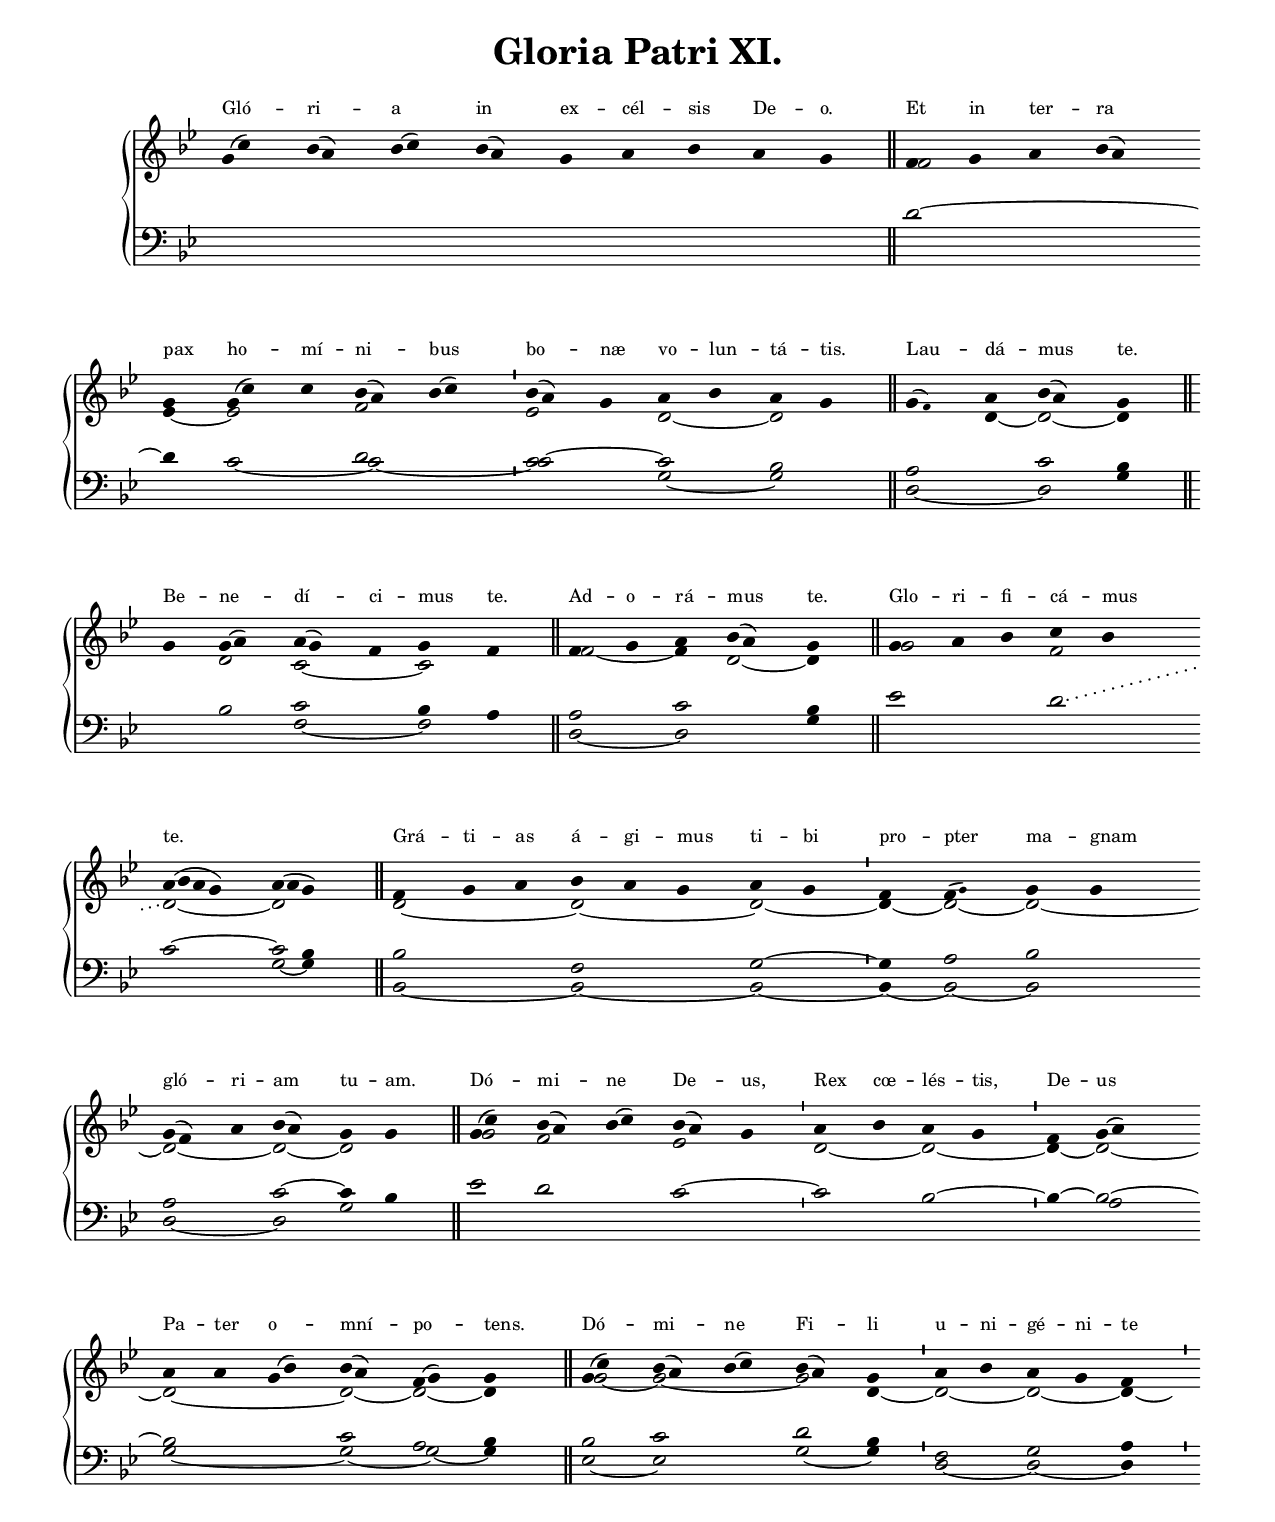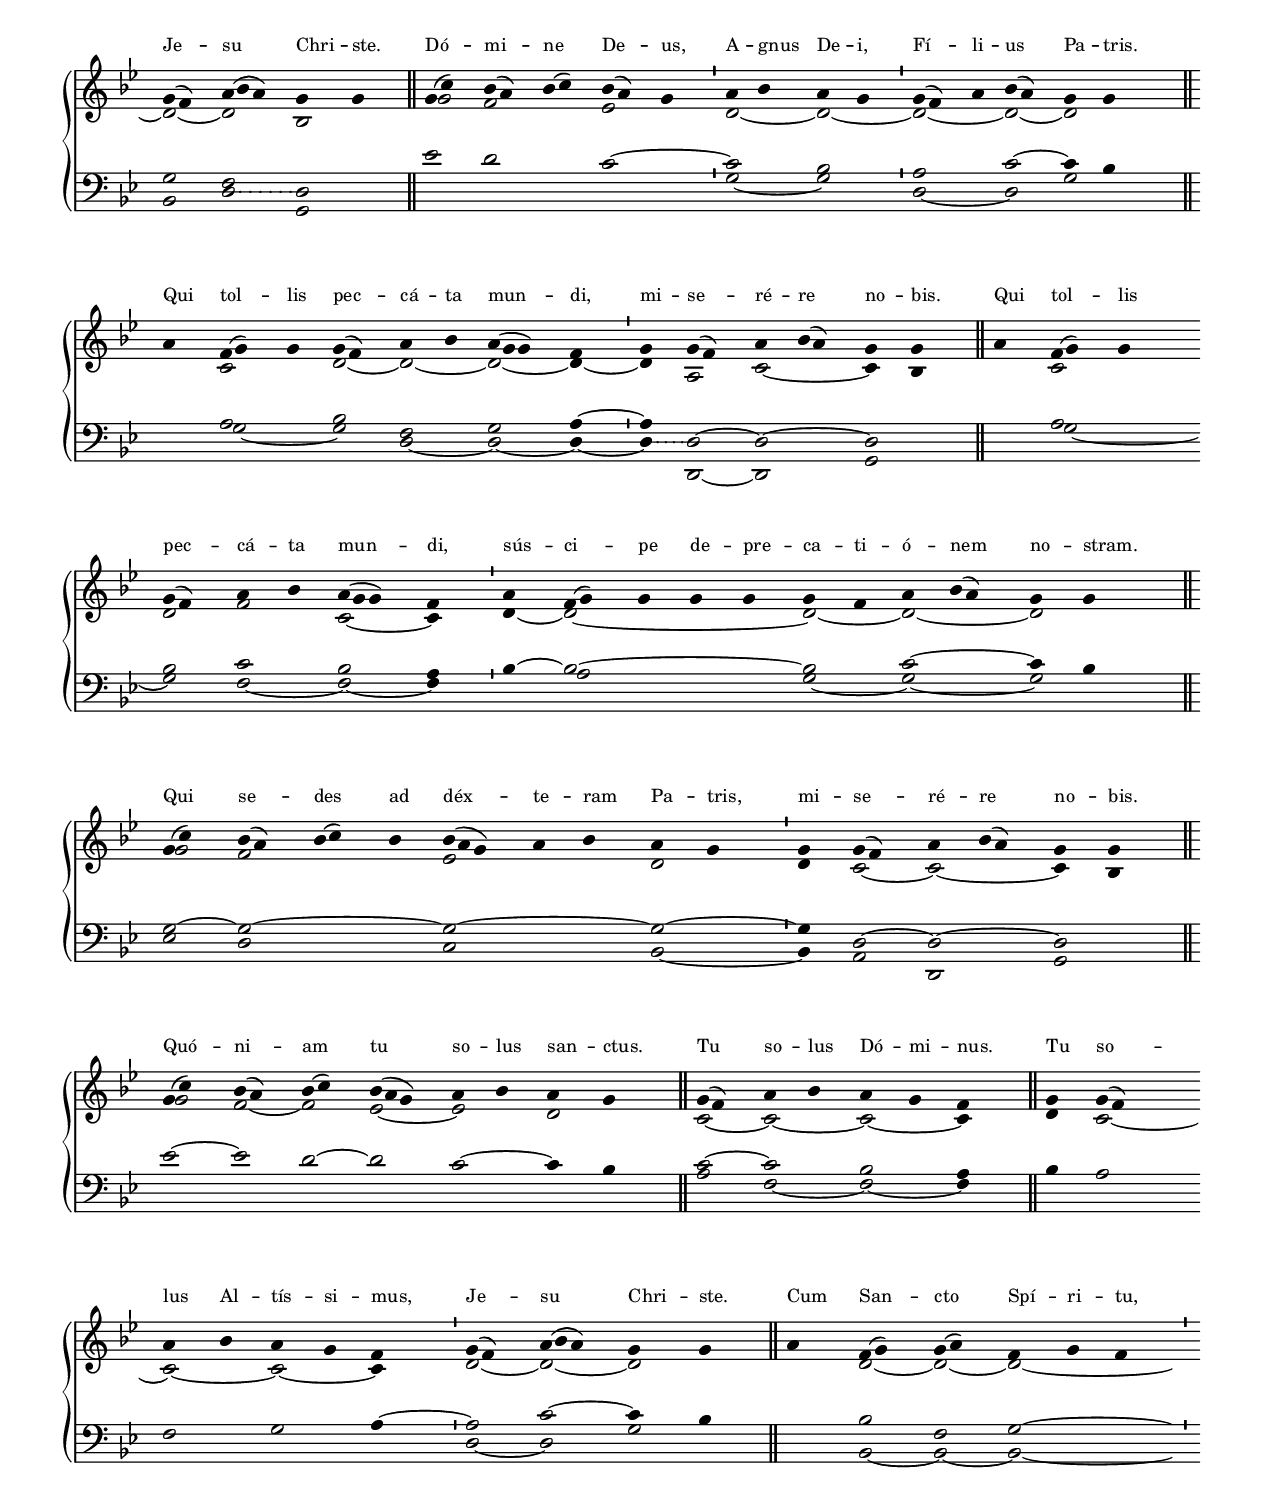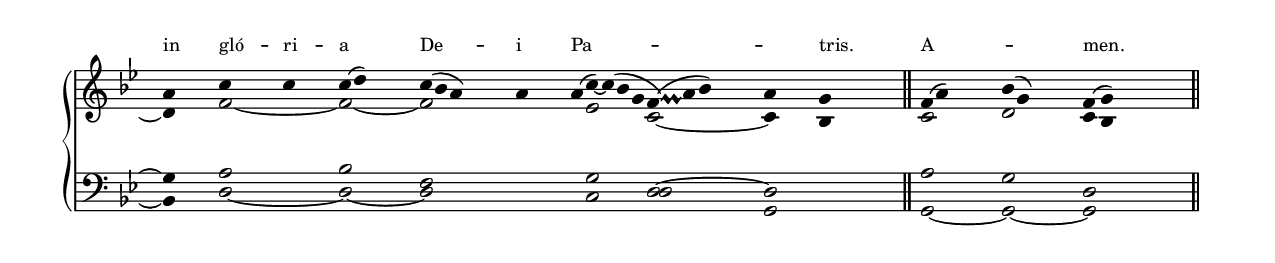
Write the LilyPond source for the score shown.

\version "2.18"
\include "gregorian.ly"
\include "noh2.ily"

%Page reference: page v.63
%(volume.page)

global = {
 \key g \minor
 \cadenzaOn 
 \override Glissando #'thickness = #2.0
}

\header {
  title = \markup \center-column {"Gloria Patri XI." \vspace #1 }
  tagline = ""
  composer = ""
}

\paper {
 #(include-special-characters)
  oddHeaderMarkup = \markup \fill-line {
    \line {}
    \center-column {
      \on-the-fly #first-page     " "
      \on-the-fly #not-first-page ""
    }
    \line { \on-the-fly #print-page-number-check-first \fromproperty #'page:page-number-string }
  }
  evenHeaderMarkup = \markup \fill-line {
    \line { \on-the-fly #print-page-number-check-first \fromproperty #'page:page-number-string }
    \center-column { "" }
    \line {}
  }
}

chantText = \lyricmode {
Gló -- ri -- a in ex -- cél -- sis De -- o. 
Et in ter -- ra pax ho -- mí -- ni -- bus bo -- næ vo -- lun -- tá -- tis. 
Lau -- dá -- mus te. 
Be -- ne -- dí -- ci -- mus te. 
Ad -- o -- rá -- mus te. 
Glo -- ri -- fi -- cá -- mus te. _ 
Grá -- ti -- as á -- gi -- mus ti -- bi pro -- pter ma -- gnam gló -- ri -- am tu -- am. 
Dó -- mi -- ne De -- us, Rex cœ -- lés -- tis, De -- us Pa -- ter o -- mní -- po -- tens. 
Dó -- mi -- ne Fi -- li u -- ni -- gé -- ni -- te Je -- su Chri -- ste. 
Dó -- mi -- ne De -- us, A -- gnus De -- i, Fí -- li -- us Pa -- tris. 
Qui tol -- lis pec -- cá -- ta mun -- di, mi -- se -- ré -- re no -- bis. 
Qui tol -- lis pec -- cá -- ta mun -- di, sús -- ci -- pe de -- pre -- ca -- ti -- ó -- nem no -- stram. 
Qui se -- des ad déx -- te -- ram Pa -- tris, mi -- se -- ré -- re no -- bis. 
Quó -- ni -- am tu so -- lus san -- ctus. 
Tu so -- lus Dó -- mi -- nus. 
Tu so -- lus Al -- tís -- si -- mus, Je -- su Chri -- ste. 
Cum San -- cto Spí -- ri -- tu, in gló -- ri -- a De -- i Pa -- _ tris. 
A -- _ men. }

chantMusic = {
\tieDown   g'4 ( c''4) bes'4 ( a'4) bes'4 ( c''4) bes'4 ( a'4) g'4 a'4 bes'4 a'4 g'4 \finalis
 f'4 g'4 a'4 bes'4 ( a'4) \forceBreak
 g'4 g'4 ( c''4) c''4 bes'4 ( a'4) bes'4 ( c''4) \divisioMinima
 bes'4 ( a'4) g'4 a'4 bes'4 a'4 g'4 \finalis
 g'4 ( \once \tweak #'font-size #-4 f' ) a'4 bes'4 ( a'4) g'4 \finalis
 \forceBreak
 g'4 g'4 ( a'4) a'4 ( g'4) f'4 g'4 f'4 \finalis
 f'4 g'4 a'4 bes'4 ( a'4) g'4 \finalis
 g'4 a'4 bes'4 c''4 bes'4 \forceBreak
 a'4 ( bes'4 a'4 g'4) a'4 ( a'4 g'4) \finalis
 f'4 g'4 a'4 bes'4 a'4 g'4 a'4 g'4 \divisioMinima
 f'4 f'4 ( \once \tweak #'font-size #-4 g' ) g'4 g'4 \forceBreak
 g'4 ( f'4) a'4 bes'4 ( a'4) g'4 g'4 \finalis
 g'4 ( c''4) bes'4 ( a'4) bes'4 ( c''4) bes'4 ( a'4) g'4 \divisioMinima
 a'4 bes'4 a'4 g'4 \divisioMinima
 f'4 g'4 ( a'4) \forceBreak
 a'4 a'4 g'4 ( bes'4) bes'4 ( a'4) f'4 ( g'4) g'4 \finalis
 g'4 ( c''4) bes'4 ( a'4) bes'4 ( c''4) bes'4 ( a'4) g'4 \divisioMinima
 a'4 bes'4 a'4 g'4 f'4 \divisioMinima
 \forceBreak
 g'4 ( f'4) a'4 ( bes'4 a'4) g'4 g'4 \finalis
 g'4 ( c''4) bes'4 ( a'4) bes'4 ( c''4) bes'4 ( a'4) g'4 \divisioMinima
 a'4 bes'4 a'4 g'4 \divisioMinima
 g'4 ( f'4) a'4 bes'4 ( a'4) g'4 g'4 \finalis
 \forceBreak
 a'4 f'4 ( g'4) g'4 g'4 ( f'4) a'4 bes'4 a'4 ( g'4 g'4) f'4 \divisioMinima
 g'4 g'4 ( f'4) a'4 bes'4 ( a'4) g'4 g'4 \finalis
 a'4 f'4 ( g'4) g'4 \forceBreak
 g'4 ( f'4) a'4 bes'4 a'4 ( g'4 g'4) f'4 \divisioMinima
 a'4 f'4 ( g'4) g'4 g'4 g'4 g'4 f'4 a'4 bes'4 ( a'4) g'4 g'4 \finalis
 \forceBreak
 g'4 ( c''4) bes'4 ( a'4) bes'4 ( c''4) bes'4 bes'4 ( a'4 g'4) a'4 bes'4 a'4 g'4 \divisioMinima
 g'4 g'4 ( f'4) a'4 bes'4 ( a'4) g'4 g'4 \finalis
 \forceBreak
 g'4 ( c''4) bes'4 ( a'4) bes'4 ( c''4) bes'4 ( a'4 g'4) a'4 bes'4 a'4 g'4 \finalis
 g'4 ( f'4) a'4 bes'4 a'4 g'4 f'4 \finalis
 g'4 g'4 ( f'4) \forceBreak
 a'4 bes'4 a'4 g'4 f'4 \divisioMinima
 g'4 ( f'4) a'4 ( bes'4 a'4) g'4 g'4 \finalis
 a'4 f'4 ( g'4) g'4 ( a'4) f'4 g'4 f'4 \divisioMinima
 \forceBreak
 a'4 c''4 c''4 c''4 ( d''4) c''4 ( bes'4 a'4) a'4 a'4 ( c''4) ~ c''4 ( bes'4 g'4 f'4 )( \quil g' a'4 bes'4) a'4 g'4 \finalis
 f'4 (a'4) bes'4 (g'4) f'4 (g'4) \finalis

}

altoMusic = {
r2*13/2 \finalis
f'2*5/2 ees'4 ~ ees'2*3/2 f'2*4/2 \divisioMinima
ees'2*3/2 d'2 ~ d'2 \finalis
r2 d'4 ~ d'2 ~ d'4 \finalis
r4 d'2 c'2*3/2 ~ c'2 \finalis
f'2 ~ f'4 d'2 ~ d'4 \finalis
g'2*3/2 f'2 d'2*4/2 ~ d'2*3/2 \finalis
d'2*3/2 ~ d'2*3/2 ~ d'2 ~ \divisioMinima
d'4 ~ d'2 ~ d'2 ~ d'2*3/2 ~ d'2 ~ d'2 \finalis
g'2 f'2*4/2 ees'2*3/2 \divisioMinima
d'2 ~ d'2 ~ \divisioMinima
d'4 ~ d'2 ~ d'2*4/2 ~ d'2 ~ d'2 ~ d'4 \finalis
g'2 ~ g'2*4/2 ~ g'2 d'4 ~ \divisioMinima
d'2 ~ d'2 ~ d'4 ~ \divisioMinima
d'2 ~ d'2*3/2 bes2 \finalis
g'2 f'2*4/2 ees'2*3/2 \divisioMinima
d'2 ~ d'2 ~ \divisioMinima
d'2*3/2 ~ d'2 ~ d'2 \finalis
r4 c'2*3/2 d'2 ~ d'2 ~ d'2*3/2 ~ d'4 ~ \divisioMinima
d'4 a2 c'2*3/2 ~ c'4 bes4 \finalis
r4 c'2*3/2 d'2 f'2 c'2*3/2 ~ c'4 \divisioMinima
d'4 ~ d'2*5/2 ~ d'2 ~ d'2*3/2 ~ d'2 \finalis
g'2 f'2*5/2 ees'2*5/2 d'2 \divisioMinima
d'4 c'2 ~ c'2*3/2 ~ c'4 bes4 \finalis
g'2 f'2 ~ f'2 ees'2*3/2 ~ ees'2 d'2 \finalis
c'2 ~ c'2 ~ c'2 ~ c'4 \finalis
d'4 c'2 ~ c'2 ~ c'2 ~ c'4 \divisioMinima
d'2 ~ d'2*3/2 ~ d'2 \finalis
r4 d'2 ~ d'2 ~ d'2*3/2 ~ \divisioMinima
d'4 f'2 ~ f'2 ~ f'2*5/2 ees'2*4/2 c'2*4/2 ~ c'4 bes4 \finalis
c'2 d'2 c'4 bes4 \finalis
}

tenorMusic = {
r2*13/2 \finalis
d'2*5/2 ~ d'4 r2*3/2 d'2*4/2 \divisioMinima
\shiftRight c'2*3/2 ~ c'2 bes2 \finalis
a2*3/2 c'2 bes4 \finalis
r4 bes2 c'2*3/2 bes4 a4 \finalis
a2 c'2*3/2 bes4 \finalis
ees'2*3/2 d'2 c'2*4/2 ~ c'2 bes4 \finalis
bes2*3/2 f2*3/2 g2 ~ \divisioMinima
g4 a2 bes2 a2*3/2 c'2 ~ c'4 bes4 \finalis
ees'2 d'2*4/2 c'2*3/2 ~ \divisioMinima
c'2 bes2 ~ \divisioMinima
bes4 ~ bes2 ~ bes2*4/2 c'2 a2 bes4 \finalis
bes2 c'2*4/2 d'2 bes4 \divisioMinima
f2 g2 a4 \divisioMinima
g2 f2*3/2 d2 \finalis
ees'2 d'2*4/2 c'2*3/2 ~ \divisioMinima
c'2 bes2 \divisioMinima
a2*3/2 c'2 ~ c'4 bes4 \finalis
r4 a2*3/2 bes2 f2 g2*3/2 a4 ~ \divisioMinima
a4 d2 ~ d2*3/2 ~ d2 \finalis
r4 a2*3/2 bes2 c'2 bes2*3/2 a4 \divisioMinima
bes4 ~ bes2*5/2 ~ bes2 c'2*3/2 ~ c'4 bes4 \finalis
g2 ~ g2*5/2 ~ g2*5/2 ~ g2 ~ \divisioMinima
g4 d2 ~ d2*3/2 ~ d2 \finalis
ees'2 ~ ees'2 d'2 ~ d'2*3/2 c'2 ~ c'4 bes4 \finalis
c'2 ~ c'2 bes2 a4 \finalis
bes4 a2 f2 g2 a4 ~ \divisioMinima
a2 c'2*3/2 ~ c'4 bes4 \finalis
r4 bes2 f2 g2*3/2 ~ \divisioMinima
g4 a2 bes2 f2*5/2 g2*4/2 d2*4/2 ~ d2 \finalis
a2 g2 d2 \finalis
}

bassMusic = {
s2*13/2 \finalis
s2*6/2 c'2*3/2 ~ c'2*4/2 ~ \divisioMinima
c'2*3/2 g2 ~ g2 \finalis
d2*3/2 ~ d2 g4 \finalis
r2*3/2 f2*3/2 ~ f2 \finalis
d2 ~ d2*3/2 g4 \finalis
r2*5/2 r2*4/2 g2 ~ g4 \finalis
bes,2*3/2 ~ bes,2*3/2 ~ bes,2 ~ \divisioMinima
bes,4 ~ bes,2 ~ bes,2 d2*3/2 ~ d2 g2 \finalis
r2*9/2 \divisioMinima
r2*4/2 \divisioMinima
r4 a2 g2*4/2 ~ g2 ~ g2 ~ g4 \finalis
ees2 ~ ees2*4/2 g2 ~ g4 \divisioMinima
d2 ~ d2 ~ d4 \divisioMinima
bes,2 d2*3/2 g,2 \finalis
r2*6/2 r2*3/2 \divisioMinima
g2 ~ g2 \divisioMinima
d2*3/2 ~ d2 g2 \finalis
r4 g2*3/2 ~ g2 d2 ~ d2*3/2 ~ d4 ~ \divisioMinima
d4 d,2 ~ d,2*3/2 g,2 \finalis
r4 g2*3/2 ~ g2 f2 ~ f2*3/2 ~ f4 \divisioMinima
r4 a2*5/2 g2 ~ g2*3/2 ~ g2 \finalis
ees2 d2*5/2 c2*5/2 bes,2 ~ \divisioMinima
bes,4 a,2 d,2*3/2 g,2 \finalis
s2*13/2 \finalis
a2 f2 ~ f2 ~ f4 \finalis
s2*8/2 \divisioMinima
d2 ~ d2*3/2 g2 \finalis
r4 bes,2 ~ bes,2 ~ bes,2*3/2 ~ \divisioMinima
bes,4 d2 ~ d2 ~ d2*5/2 c2*4/2 \shiftRight d2*4/2 g,2 \finalis
g,2 ~ g,2 ~ g,2 \finalis
}

voiceLines = {
\voiceLineStyle


s2*56/2
\allowVoiceLineBreak
\voiceLine "down" "up" d'2*2/2 d'2*1/2


s2*67/2
\allowVoiceLineBreak
\voiceLine "down" "down" d2*3/2 d2*1/2


s2*33/2
\allowVoiceLineBreak
\voiceLine "down" "down" d2*1/2 d2*1/2


}

\score{
  <<
    \new Lyrics
    \new GrandStaff <<
      \set GrandStaff.autoBeaming = ##f
      \set GrandStaff.instrumentName = \markup \center-column {
        ""
      }
      \new Staff = up <<
        \new Voice = "chant" {
          \voiceOne \global \chantMusic
        }
        \new Voice {
          \voiceTwo \global \altoMusic
        }
      >>

      \new Staff = down <<
        \clef bass
        \new Voice {
          \voiceOne \global \tenorMusic
        }
        \new Voice {
          \voiceTwo \global \bassMusic
        }
	\new Voice {
        \voiceThree \global \voiceLines
        }
      >>
    >>
    \context Lyrics {
      \lyricsto chant {
      \chantText
    }
    }
  >>
}
